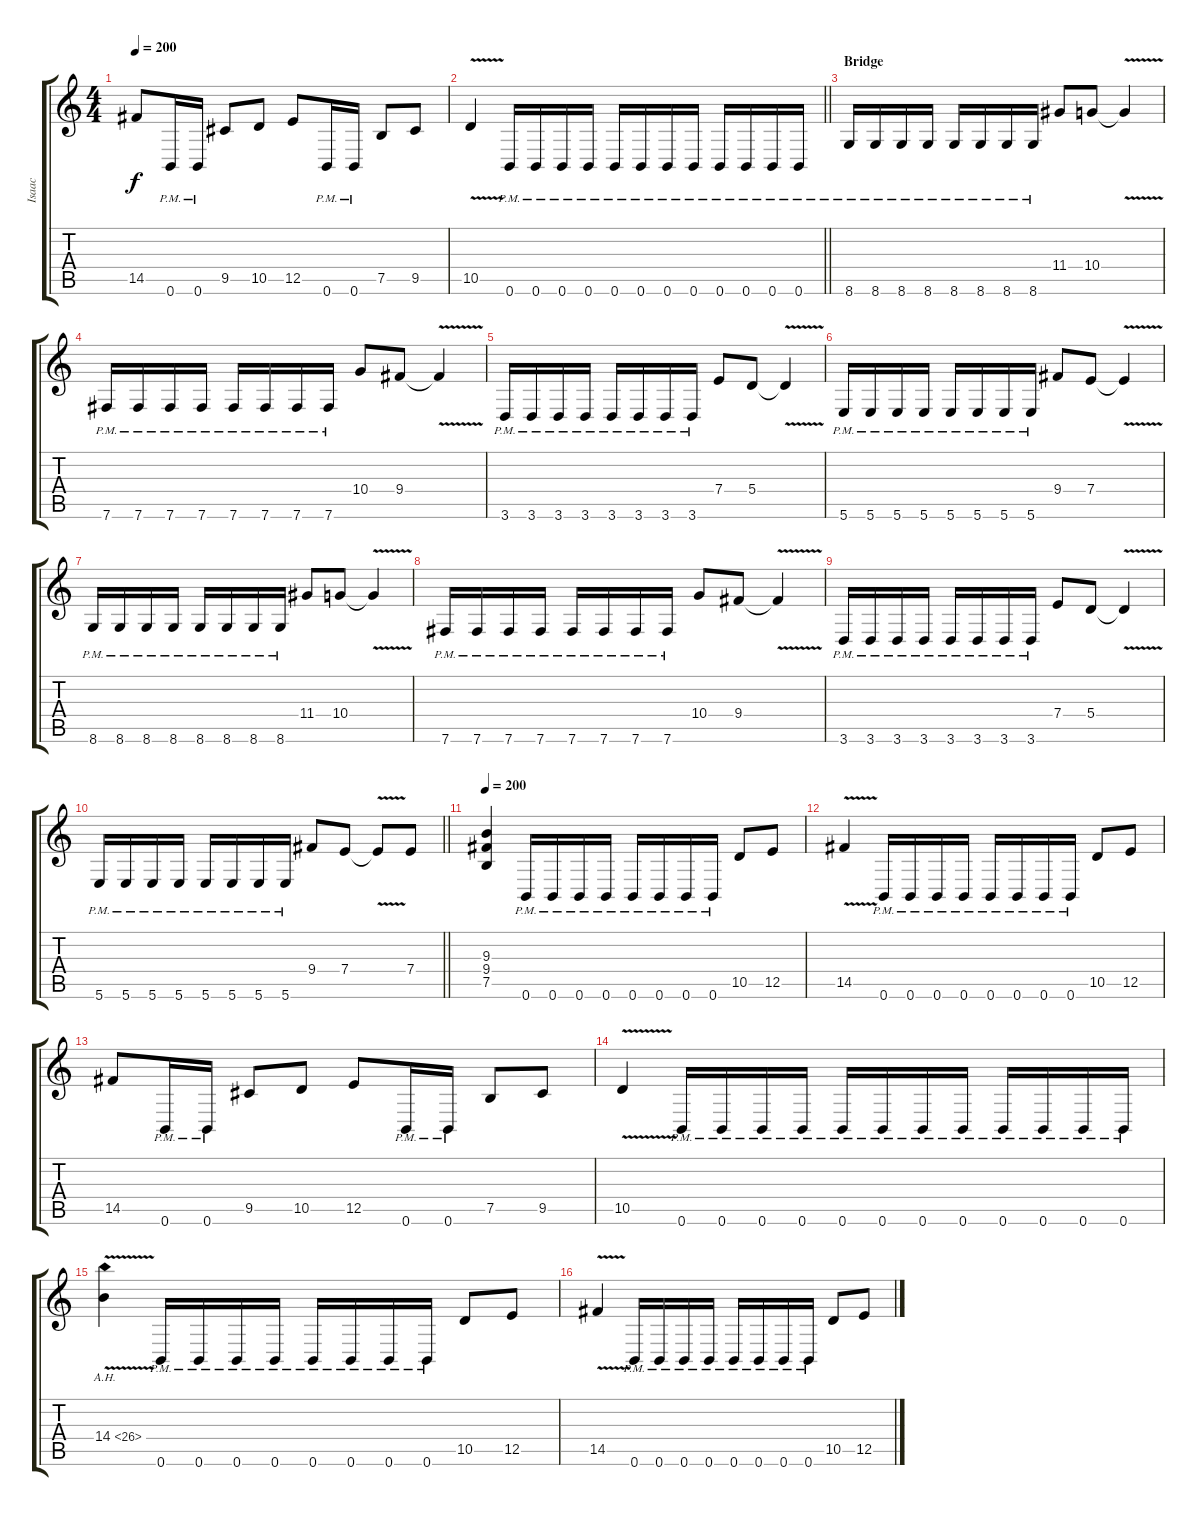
\track ("Isaac" "Isaac") {instrument distortionguitar}
\staff {score tabs}
\tuning (B3 Gb3 D3 A2 E2 B1) {hide}
\ts (4 4)
\tempo 200
\clef g2
\ks c
14.5.8{dy f} 0.6{pm}.16 0.6{pm}.16 9.5.8 10.5.8 12.5.8 0.6{pm}.16 0.6{pm}.16 7.5.8 9.5.8 |
\barLineRight lightlight
10.5{v}.4 0.6{pm}.16 0.6{pm}.16 0.6{pm}.16 0.6{pm}.16 0.6{pm}.16 0.6{pm}.16 0.6{pm}.16 0.6{pm}.16 0.6{pm}.16 0.6{pm}.16 0.6{pm}.16 0.6{pm}.16 |
\section ("" "Bridge")
8.6{pm}.16 8.6{pm}.16 8.6{pm}.16 8.6{pm}.16 8.6{pm}.16 8.6{pm}.16 8.6{pm}.16 8.6{pm}.16 11.4.8 10.4.8 10.4{v t}.4 |
7.6{pm}.16 7.6{pm}.16 7.6{pm}.16 7.6{pm}.16 7.6{pm}.16 7.6{pm}.16 7.6{pm}.16 7.6{pm}.16 10.4.8 9.4.8 9.4{v t}.4 |
3.6{pm}.16 3.6{pm}.16 3.6{pm}.16 3.6{pm}.16 3.6{pm}.16 3.6{pm}.16 3.6{pm}.16 3.6{pm}.16 7.4.8 5.4.8 5.4{v t}.4 |
5.6{pm}.16 5.6{pm}.16 5.6{pm}.16 5.6{pm}.16 5.6{pm}.16 5.6{pm}.16 5.6{pm}.16 5.6{pm}.16 9.4.8 7.4.8 7.4{v t}.4 |
8.6{pm}.16 8.6{pm}.16 8.6{pm}.16 8.6{pm}.16 8.6{pm}.16 8.6{pm}.16 8.6{pm}.16 8.6{pm}.16 11.4.8 10.4.8 10.4{v t}.4 |
7.6{pm}.16 7.6{pm}.16 7.6{pm}.16 7.6{pm}.16 7.6{pm}.16 7.6{pm}.16 7.6{pm}.16 7.6{pm}.16 10.4.8 9.4.8 9.4{v t}.4 |
3.6{pm}.16 3.6{pm}.16 3.6{pm}.16 3.6{pm}.16 3.6{pm}.16 3.6{pm}.16 3.6{pm}.16 3.6{pm}.16 7.4.8 5.4.8 5.4{v t}.4 |
\barLineRight lightlight
5.6{pm}.16 5.6{pm}.16 5.6{pm}.16 5.6{pm}.16 5.6{pm}.16 5.6{pm}.16 5.6{pm}.16 5.6{pm}.16 9.4.8 7.4.8 7.4{v t}.8 7.4.8 |
\tempo 200
(9.3 9.4 7.5).4 0.6{pm}.16 0.6{pm}.16 0.6{pm}.16 0.6{pm}.16 0.6{pm}.16 0.6{pm}.16 0.6{pm}.16 0.6{pm}.16 10.5.8 12.5.8 |
14.5{v}.4 0.6{pm}.16 0.6{pm}.16 0.6{pm}.16 0.6{pm}.16 0.6{pm}.16 0.6{pm}.16 0.6{pm}.16 0.6{pm}.16 10.5.8 12.5.8 |
14.5.8 0.6{pm}.16 0.6{pm}.16 9.5.8 10.5.8 12.5.8 0.6{pm}.16 0.6{pm}.16 7.5.8 9.5.8 |
10.5{v}.4 0.6{pm}.16 0.6{pm}.16 0.6{pm}.16 0.6{pm}.16 0.6{pm}.16 0.6{pm}.16 0.6{pm}.16 0.6{pm}.16 0.6{pm}.16 0.6{pm}.16 0.6{pm}.16 0.6{pm}.16 |
14.4{ah 12 v}.4 0.6{pm}.16 0.6{pm}.16 0.6{pm}.16 0.6{pm}.16 0.6{pm}.16 0.6{pm}.16 0.6{pm}.16 0.6{pm}.16 10.5.8 12.5.8 |
14.5{v}.4 0.6{pm}.16 0.6{pm}.16 0.6{pm}.16 0.6{pm}.16 0.6{pm}.16 0.6{pm}.16 0.6{pm}.16 0.6{pm}.16 10.5.8 12.5.8
